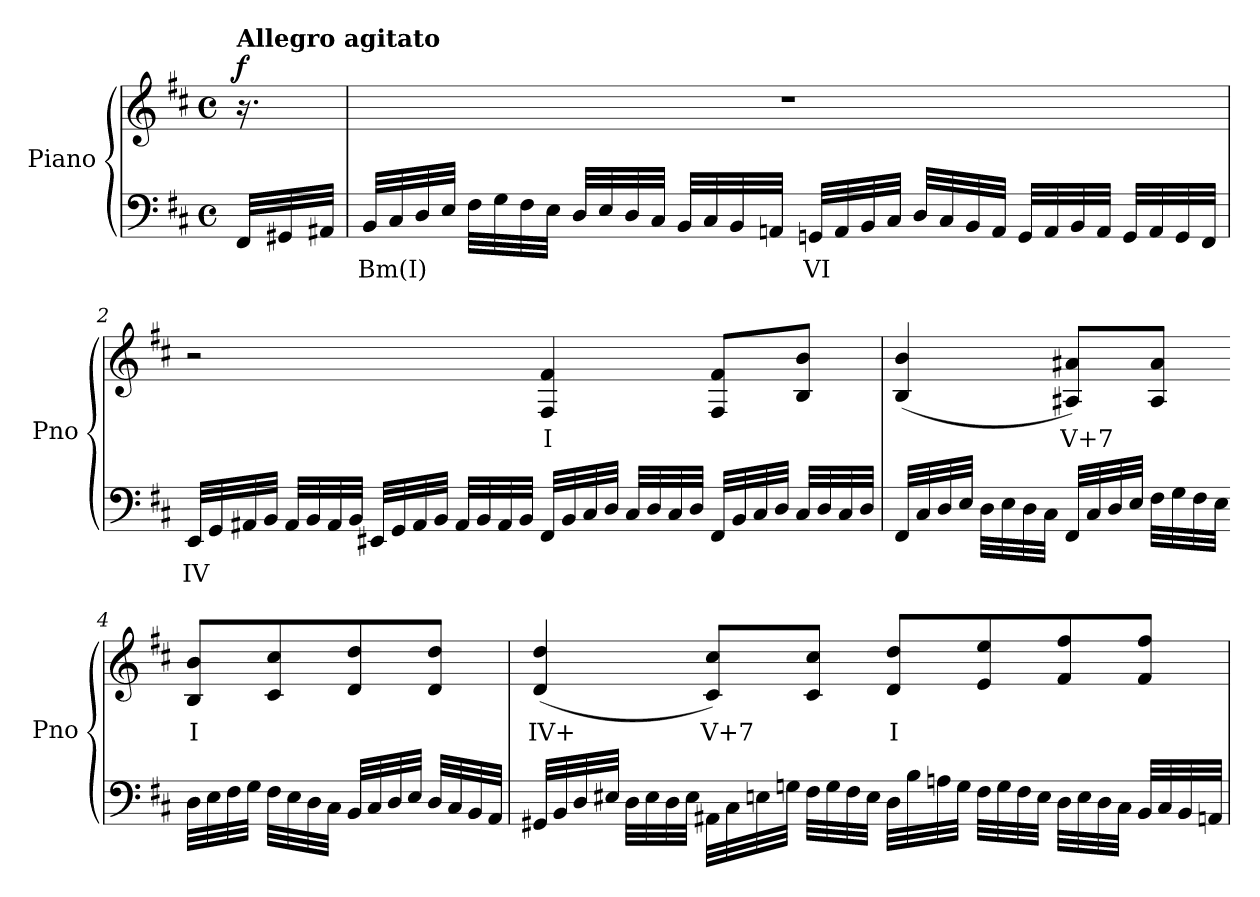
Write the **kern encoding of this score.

**kern	**text	**kern	**text	**dynam
*part1	*part1	*part1	*part1	*part1
*staff2	*staff2	*staff1	*staff1	*staff1/2
*I"Piano	*	*	*	*
*I'Pno	*	*	*	*
*clefF4	*	*clefG2	*	*
*k[f#c#]	*	*k[f#c#]	*	*
*M4/4	*	*M4/4	*	*
*met(c)	*	*met(c)	*	*
=	=	=	=	=
!	!	!LO:TX:a:B:t=Allegro agitato	!	!
!	!	!	!	!LO:DY:b
32FF#/LLL	.	16.r	.	f
32GG#X/	.	.	.	.
32AA#X/JJJ	.	.	.	.
=1	=1	=1	=1	=1
!	!LO:LY:b	!	!	!
32BB/LLL	Bm(I)	1r	.	.
32C#/	.	.	.	.
32D/	.	.	.	.
32E/JJJ	.	.	.	.
32F#\LLL	.	.	.	.
32G\	.	.	.	.
32F#\	.	.	.	.
32E\JJJ	.	.	.	.
32D/LLL	.	.	.	.
32E/	.	.	.	.
32D/	.	.	.	.
32C#/JJJ	.	.	.	.
32BB/LLL	.	.	.	.
32C#/	.	.	.	.
32BB/	.	.	.	.
32AAn/JJJ	.	.	.	.
!	!LO:LY:b	!	!	!
32GGn/LLL	VI	.	.	.
32AA/	.	.	.	.
32BB/	.	.	.	.
32C#/JJJ	.	.	.	.
32D/LLL	.	.	.	.
32C#/	.	.	.	.
32BB/	.	.	.	.
32AA/JJJ	.	.	.	.
32GG/LLL	.	.	.	.
32AA/	.	.	.	.
32BB/	.	.	.	.
32AA/JJJ	.	.	.	.
32GG/LLL	.	.	.	.
32AA/	.	.	.	.
32GG/	.	.	.	.
32FF#/JJJ	.	.	.	.
!!LO:LB:g=z
=2	=2	=2	=2	=2
!	!LO:LY:b	!	!	!
32EE/LLL	IV	2r	.	.
32GG/	.	.	.	.
32AA#X/	.	.	.	.
32BB/JJJ	.	.	.	.
32AA#/LLL	.	.	.	.
32BB/	.	.	.	.
32AA#/	.	.	.	.
32BB/JJJ	.	.	.	.
32EE#X/LLL	.	.	.	.
32GG/	.	.	.	.
32AA#/	.	.	.	.
32BB/JJJ	.	.	.	.
32AA#/LLL	.	.	.	.
32BB/	.	.	.	.
32AA#/	.	.	.	.
32BB/JJJ	.	.	.	.
!	!	!	!LO:LY:b	!
32FF#/LLL	.	4F#/ 4f#/	I	.
32BB/	.	.	.	.
32C#/	.	.	.	.
32D/JJJ	.	.	.	.
32C#/LLL	.	.	.	.
32D/	.	.	.	.
32C#/	.	.	.	.
32D/JJJ	.	.	.	.
32FF#/LLL	.	8F#/ 8f#/L	.	.
32BB/	.	.	.	.
32C#/	.	.	.	.
32D/JJJ	.	.	.	.
32C#/LLL	.	8B/ 8b/J	.	.
32D/	.	.	.	.
32C#/	.	.	.	.
32D/JJJ	.	.	.	.
=3	=3	=3	=3	=3
32FF#/LLL	.	(>4B/ 4b/	.	.
32C#/	.	.	.	.
32D/	.	.	.	.
32E/JJJ	.	.	.	.
32D\LLL	.	.	.	.
32E\	.	.	.	.
32D\	.	.	.	.
32C#\JJJ	.	.	.	.
!	!	!	!LO:LY:b	!
32FF#/LLL	.	8A#X/ 8a#X/L)	V+7	.
32C#/	.	.	.	.
32D/	.	.	.	.
32E/JJJ	.	.	.	.
32F#\LLL	.	8A#/ 8a#/J	.	.
32G\	.	.	.	.
32F#\	.	.	.	.
32E\JJJ	.	.	.	.
!!LO:LB:g=z
=4-	=4-	=4-	=4-	=4-
!	!	!	!LO:LY:b	!
32D\LLL	.	8B/ 8b/L	I	.
32E\	.	.	.	.
32F#\	.	.	.	.
32G\JJJ	.	.	.	.
32F#\LLL	.	8c#/ 8cc#/	.	.
32E\	.	.	.	.
32D\	.	.	.	.
32C#\JJJ	.	.	.	.
32BB/LLL	.	8d/ 8dd/	.	.
32C#/	.	.	.	.
32D/	.	.	.	.
32E/JJJ	.	.	.	.
32D/LLL	.	8d/ 8dd/J	.	.
32C#/	.	.	.	.
32BB/	.	.	.	.
32AA/JJJ	.	.	.	.
=5	=5	=5	=5	=5
!	!	!	!LO:LY:b	!
32GG#X/LLL	.	(>4d/ 4dd/	IV+	.
32BB/	.	.	.	.
32D/	.	.	.	.
32E#X/JJJ	.	.	.	.
32D\LLL	.	.	.	.
32E#\	.	.	.	.
32D\	.	.	.	.
32E#\JJJ	.	.	.	.
!	!	!	!LO:LY:b	!
32AA#X\LLL	.	8c#/ 8cc#/L)	V+7	.
32C#\	.	.	.	.
32En\	.	.	.	.
32Gn\JJJ	.	.	.	.
32F#\LLL	.	8c#/ 8cc#/J	.	.
32G\	.	.	.	.
32F#\	.	.	.	.
32E\JJJ	.	.	.	.
!	!	!	!LO:LY:b	!LO:DY:b
32D\LLL	.	8d/ 8dd/L	I	other-dynamics
32B\	.	.	.	.
32An\	.	.	.	.
32G\JJJ	.	.	.	.
32F#\LLL	.	8e/ 8ee/	.	.
32G\	.	.	.	.
32F#\	.	.	.	.
32E\JJJ	.	.	.	.
32D\LLL	.	8f#/ 8ff#/	.	.
32E\	.	.	.	.
32D\	.	.	.	.
32C#\JJJ	.	.	.	.
32BB/LLL	.	8f#/ 8ff#/J	.	.
32C#/	.	.	.	.
32BB/	.	.	.	.
32AAn/JJJ	.	.	.	.
=	=	=	=	=
*-	*-	*-	*-	*-
